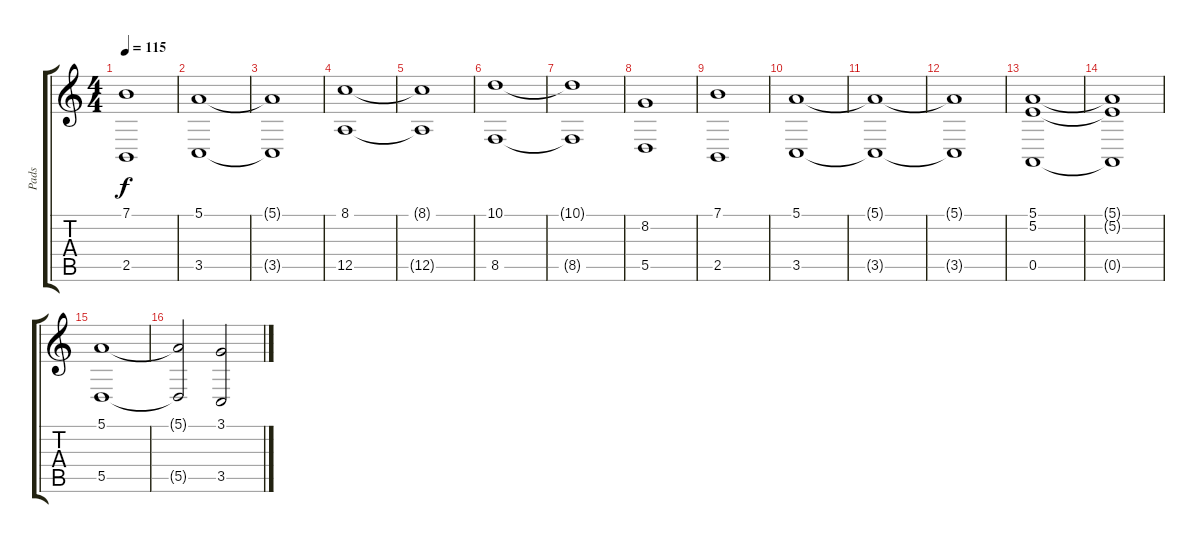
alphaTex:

\track ("Pads" "Pads") {instrument pad2warm}
\staff {score tabs}
\tuning (E4 B3 G3 D3 A2 E2) {hide}
\ts (4 4)
\tempo 115
\clef g2
\ks c
(7.1 2.5).1{dy f} |
(5.1 3.5).1 |
(5.1{t} 3.5{t}).1 |
(8.1 12.5).1 |
(8.1{t} 12.5{t}).1 |
(10.1 8.5).1 |
(10.1{t} 8.5{t}).1 |
(8.2 5.5).1 |
(7.1 2.5).1 |
(5.1 3.5).1 |
(5.1{t} 3.5{t}).1 |
(5.1{t} 3.5{t}).1 |
(5.1 5.2 0.5).1 |
(5.1{t} 5.2{t} 0.5{t}).1 |
(5.1 5.5).1 |
(5.1{t} 5.5{t}).2 (3.1 3.5).2
